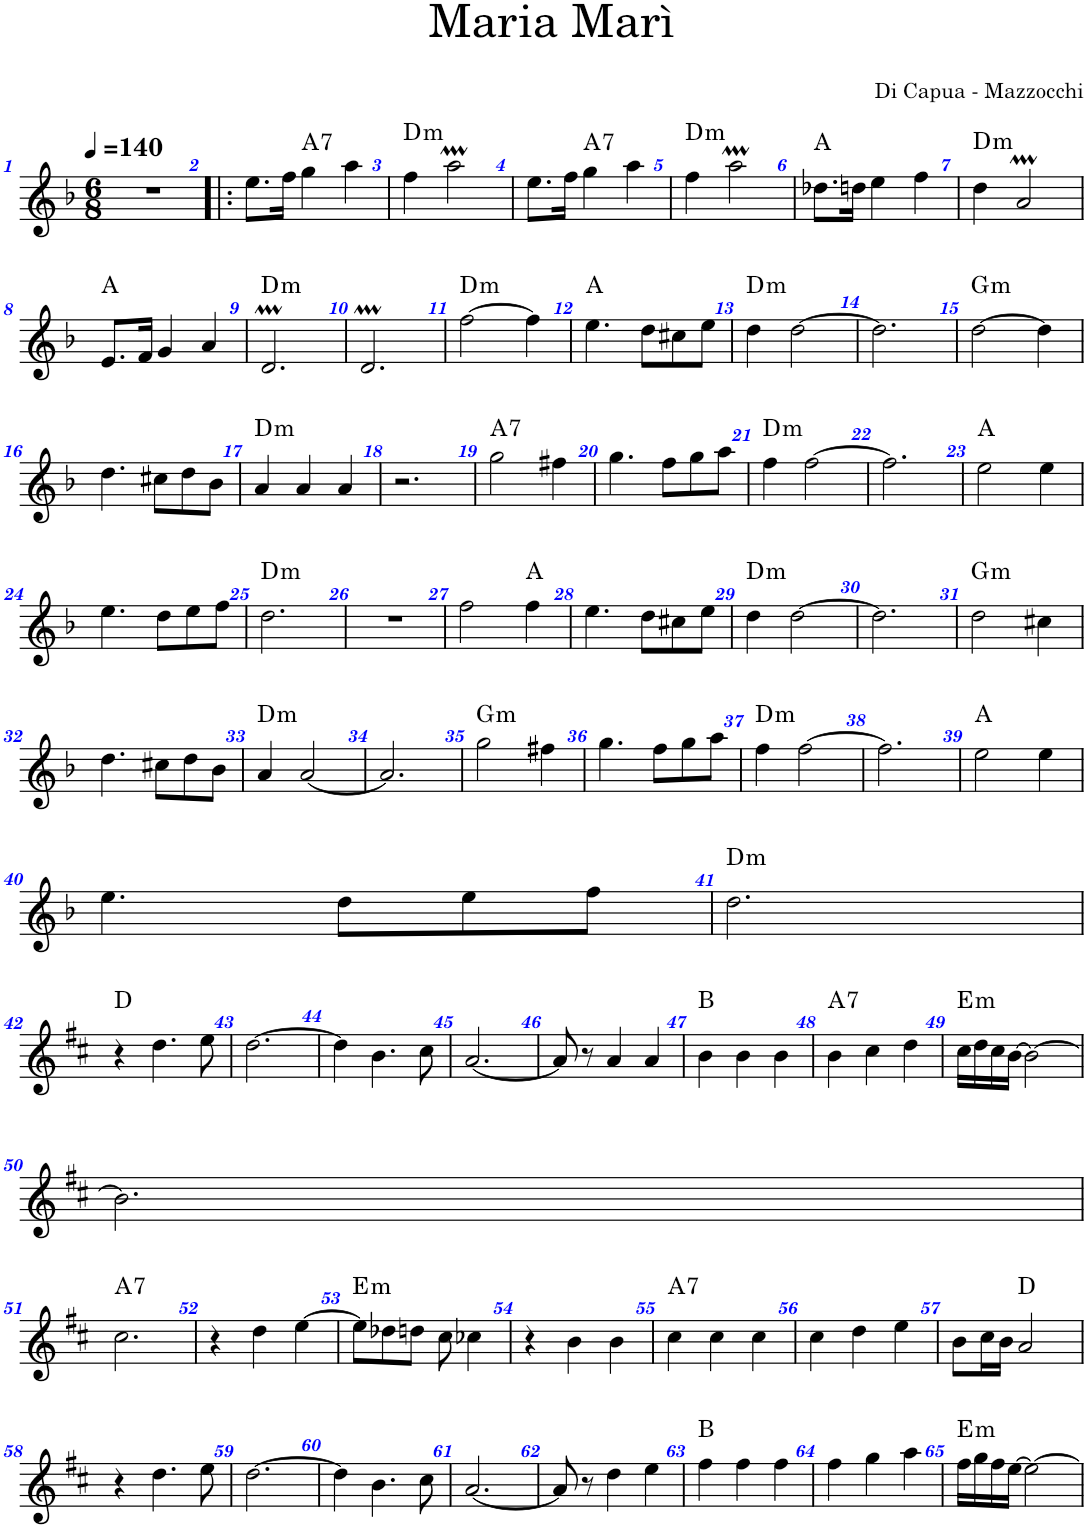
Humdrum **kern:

**kern	**kern	**kern	**kern	**kern	**kern	**kern	**harte
*part7	*part6	*part5	*part4	*part3	*part2	*part1	*part1
*staff7	*staff6	*staff5	*staff4	*staff3	*staff2	*staff1	*
*I"Violino	*I"Archi	*I"Archi	*I"Chitarra acustica	*I"Chitarra 7-corde	*I"Basso elettrico senza tasti (Fretless)	*I"Bandoneon	*
*I'Vln.	*I'Ar.	*I'Ar.	*	*	*	*	*
*stria5	*stria5	*stria5	*stria5	*stria5	*stria5	*	*
*clefG2	*clefG2	*clefF4	*clefGv2	*clefGv2	*clefF4	*clefG2	*
*	*	*	*	*	*Trd7c12	*	*
*k[b-]	*k[b-]	*k[b-]	*k[b-]	*k[b-]	*k[b-]	*k[b-]	*
*M6/8	*M6/8	*M6/8	*M6/8	*M6/8	*M6/8	*M6/8	*
*MM140	*MM140	*MM140	*MM140	*MM140	*MM140	*MM140	*
=1	=1	=1	=1	=1	=1	=1	=1
2.r	2.r	2.r	2.r	2.r	2.r	2.r	.
=2!|:	=2!|:	=2!|:	=2!|:	=2!|:	=2!|:	=2!|:	=2!|:
*	*	*	*Xbrackettup	*	*	*	*
*	*	*	*	*^	*	*	*
*	*	*	*	*	*^	*	*	*
4r	8.ee/L	2.r	24ee/LL	4r	4r	2AA/	2.r	8.ee\L	.
.	.	.	24ee/	.	.	.	.	.	.
.	.	.	24ee/	.	.	.	.	.	.
.	.	.	16ee'/	.	.	.	.	.	.
.	16ff/Jk	.	16ff/JJ	.	.	.	.	16ff\Jk	.
!	!	!	!	!	!	!	!	!	!LO:H:kt=7
4d-X/' 4e/'	4gg/	.	4gg/	2E/ 2A/	4r	.	.	4gg\	A:7
4r	4aa/	.	4aa/	.	4D-X/	4r	.	4aa\	.
=3	=3	=3	=3	=3	=3	=3	=3	=3	=3
!	!	!	!	!	!	!	!	!	!LO:H:kt=m
*	*	*	*	*v	*v	*v	*	*	*
4r	4ff/	2.r	4ff/	4DD/	2.r	4ff\	D:min
4d/' 4f/'	2aa/	.	24aa/LL	4AA/ 4D/ 4F/	.	2aam\	.
.	.	.	24aa/	.	.	.	.
.	.	.	24aa/JJ	.	.	.	.
.	.	.	24aa/LL	.	.	.	.
.	.	.	24aa/	.	.	.	.
.	.	.	24aa/	.	.	.	.
4r	.	.	24aa/	4AAA/	.	.	.
.	.	.	24aa/	.	.	.	.
.	.	.	24aa/	.	.	.	.
.	.	.	24aa/	.	.	.	.
.	.	.	24aa/	.	.	.	.
.	.	.	24aa/JJ	.	.	.	.
=4	=4	=4	=4	=4	=4	=4	=4
*	*	*	*	*^	*	*	*
*	*	*	*	*	*^	*	*	*
4r	8.ee/L	2.r	8.ee/L	4r	4r	2AA/	2.r	8.ee\L	.
.	16ff/Jk	.	16ff/Jk	.	.	.	.	16ff\Jk	.
!	!	!	!	!	!	!	!	!	!LO:H:kt=7
4d-X/' 4e/'	4gg/	.	4gg/	2E/ 2A/	4r	.	.	4gg\	A:7
4r	4aa/	.	4aa/	.	4D-X/	4r	.	4aa\	.
=5	=5	=5	=5	=5	=5	=5	=5	=5	=5
!	!	!	!	!	!	!	!	!	!LO:H:kt=m
*	*	*	*	*	*v	*v	*	*	*
4r	4ff/	2.r	4ff/	4r	2DD/	2.r	4ff\	D:min
4d/' 4f/'	2aa/	.	24aa/LL	4AA/ 4D/ 4F/	.	.	2aam\	.
.	.	.	24aa/	.	.	.	.	.
.	.	.	24aa/JJ	.	.	.	.	.
.	.	.	24aa/LL	.	.	.	.	.
.	.	.	24aa/	.	.	.	.	.
.	.	.	24aa/	.	.	.	.	.
4r	.	.	24aa/	4EE/	4r	.	.	.
.	.	.	24aa/	.	.	.	.	.
.	.	.	24aa/	.	.	.	.	.
.	.	.	24aa/	.	.	.	.	.
.	.	.	24aa/	.	.	.	.	.
.	.	.	24aa/JJ	.	.	.	.	.
=6	=6	=6	=6	=6	=6	=6	=6	=6
*	*	*	*	*	*^	*	*	*
4r	8.dd-X/L	2.r	8.dd-X'/L	4r	4r	2DD-X/	2.r	8.dd-X\L	A:maj
.	16ddn/Jk	.	16ddn/Jk	.	.	.	.	16ddn\Jk	.
4d-X/' 4e/'	4ee/	.	4ee/	2E/ 2G/	4D-X/	.	.	4ee\	.
4r	4ff/	.	4ff/	.	4D-/	4r	.	4ff\	.
=7	=7	=7	=7	=7	=7	=7	=7	=7	=7
!	!	!	!	!	!	!	!	!	!LO:H:kt=m
*	*	*	*	*	*v	*v	*	*	*
4r	4dd/	2.r	4dd/	4r	2DD/	2.r	4dd\	D:min
4d/' 4f/'	2a/	.	24a/LL	4AA/ 4D/ 4F/	.	.	2am/	.
.	.	.	24a/	.	.	.	.	.
.	.	.	24a/JJ	.	.	.	.	.
.	.	.	24a/LL	.	.	.	.	.
.	.	.	24a/	.	.	.	.	.
.	.	.	24a/	.	.	.	.	.
4r	.	.	24a/	4AAA/	4r	.	.	.
.	.	.	24a/	.	.	.	.	.
.	.	.	24a/	.	.	.	.	.
.	.	.	24a/	.	.	.	.	.
.	.	.	24a/	.	.	.	.	.
.	.	.	24a/JJ	.	.	.	.	.
!!LO:LB:g=z
=8	=8	=8	=8	=8	=8	=8	=8	=8
*	*	*	*	*	*^	*	*	*
4r	8.e/L	2.r	8.e/L	4r	4r	2AA/	2.r	8.e/L	A:maj
.	16f/Jk	.	16f/Jk	.	.	.	.	16f/Jk	.
4d-X/' 4e/'	4g/	.	4g/	2E/ 2A/	4r	.	.	4g/	.
4r	4a/	.	4a/	.	4D-X/	4r	.	4a/	.
=9	=9	=9	=9	=9	=9	=9	=9	=9	=9
!	!	!	!	!	!	!	!	!	!LO:H:kt=m
*	*	*	*	*	*v	*v	*	*	*
4r	[2.d/	8D/L	24d/LL	4r	2DD'/	2.r	2.dM/	D:min
.	.	.	24d/	.	.	.	.	.
.	.	.	24d/	.	.	.	.	.
.	.	8F/	24d/	.	.	.	.	.
.	.	.	24d/	.	.	.	.	.
.	.	.	24d/	.	.	.	.	.
*	*	*clefG2	*	*	*	*	*	*
4d/' 4f/'	.	8A/J	24d/	4AA/ 4D/ 4F/	.	.	.	.
.	.	.	24d/	.	.	.	.	.
.	.	.	24d/JJ	.	.	.	.	.
.	.	8d/L	24d/LL	.	.	.	.	.
.	.	.	24d/	.	.	.	.	.
.	.	.	24d/	.	.	.	.	.
4r	.	8f/	24d/	4AA/	4r	.	.	.
.	.	.	24d/	.	.	.	.	.
.	.	.	24d/	.	.	.	.	.
.	.	8a/J	24d/	.	.	.	.	.
.	.	.	24d/	.	.	.	.	.
.	.	.	24d/JJ	.	.	.	.	.
*	*	*	*	*v	*v	*	*	*
=10	=10	=10	=10	=10	=10	=10	=10
4r	2.d/]	8dd/L	24d/LL	4DD/	2.r	2.dM/	.
.	.	.	24d/	.	.	.	.
.	.	.	24d/	.	.	.	.
.	.	8d/	24d/	.	.	.	.
.	.	.	24d/	.	.	.	.
.	.	.	24d/	.	.	.	.
4d/' 4f/'	.	8A/J	24d/	4AA/ 4D/ 4F/	.	.	.
.	.	.	24d/	.	.	.	.
.	.	.	24d/JJ	.	.	.	.
*	*	*clefF4	*	*	*	*	*
.	.	8F/	24d/LL	.	.	.	.
.	.	.	24d/	.	.	.	.
.	.	.	24d/	.	.	.	.
4r	.	4D/	24d/	4AA/	.	.	.
.	.	.	24d/	.	.	.	.
.	.	.	24d/	.	.	.	.
.	.	.	24d/	.	.	.	.
.	.	.	24d/JJ	.	.	.	.
.	.	.	24r	.	.	.	.
=11	=11	=11	=11	=11	=11	=11	=11
*	*	*	*	*^	*	*	*
*	*	*	*	*	*^	*	*	*
*	*	*	*	*	*	*^	*	*	*
!	!	!	!	!	!	!	!	!	!	!LO:H:kt=m
2.r	2.r	2.r	2.r	4r	2F/	4r	2.DD/	2.r	[2ff\	D:min
.	.	.	.	4r	.	2D/	.	.	.	.
.	.	.	.	[4A/	4r	.	.	.	4ff\]	.
=12	=12	=12	=12	=12	=12	=12	=12	=12	=12	=12
2.r	2.r	2.r	2.r	4A/]	4G/	4r	2.AA/	2.r	4.ee\	A:maj
.	.	.	.	4r	4r	2E/	.	.	.	.
.	.	.	.	.	.	.	.	.	8dd\L	.
.	.	.	.	4r	4D-X/	.	.	.	8cc#X\	.
.	.	.	.	.	.	.	.	.	8ee\J	.
*	*	*	*	*	*	*v	*v	*	*	*
=13	=13	=13	=13	=13	=13	=13	=13	=13	=13
!	!	!	!	!	!	!	!	!	!LO:H:kt=m
2.r	2.r	2.r	2.r	4F/	4r	2.DD/	2.r	4dd\	D:min
.	.	.	.	4r	2D'/	.	.	[2dd\	.
.	.	.	.	4F/	.	.	.	.	.
=14	=14	=14	=14	=14	=14	=14	=14	=14	=14
2.r	2.r	2.r	2.r	2A'/	4r	2.AA/	2.r	2.dd\]	.
.	.	.	.	.	2D'/	.	.	.	.
.	.	.	.	4F/	.	.	.	.	.
=15	=15	=15	=15	=15	=15	=15	=15	=15	=15
!	!	!	!	!	!	!	!	!	!LO:H:kt=m
2.r	2.r	2.r	2.r	2G'/	4r	2.GG/	2.r	[2dd\	G:min
.	.	.	.	.	2BB-/	.	.	.	.
.	.	.	.	4D/	.	.	.	4dd\]	.
*	*	*	*	*	*v	*v	*	*	*
!!LO:LB:g=z
=16	=16	=16	=16	=16	=16	=16	=16	=16
2.r	2.r	2.r	2.r	2G'/	4BB-/	2.r	4.dd\	.
.	.	.	.	.	2BB-'/	.	.	.
.	.	.	.	.	.	.	8cc#X\L	.
.	.	.	.	4D/	.	.	8dd\	.
.	.	.	.	.	.	.	8b-\J	.
=17	=17	=17	=17	=17	=17	=17	=17	=17
!	!	!	!	!	!	!	!	!LO:H:kt=m
2.r	2.r	2.r	2.r	4F/	2.DD/	2.r	4a/	D:min
.	.	.	.	4D/	.	.	4a/	.
.	.	.	.	4F/	.	.	4a/	.
=18	=18	=18	=18	=18	=18	=18	=18	=18
2.r	2.r	2.r	2.r	4A/	2.AA/	2.r	2.r	.
.	.	.	.	4F/	.	.	.	.
.	.	.	.	4D/	.	.	.	.
=19	=19	=19	=19	=19	=19	=19	=19	=19
!	!	!	!	!	!	!	!	!LO:H:kt=7
2.r	2.r	2.r	2.r	4G/	2.GG/	2.r	2gg\	A:7
.	.	.	.	4BB-/	.	.	.	.
.	.	.	.	4D/	.	.	4ff#X\	.
=20	=20	=20	=20	=20	=20	=20	=20	=20
*	*	*	*	*	*^	*	*	*
2.r	2.r	2.r	2.r	2E/	4r	2.AA/	2.r	4.gg\	.
.	.	.	.	.	2D-X/	.	.	.	.
.	.	.	.	.	.	.	.	8ff\L	.
.	.	.	.	4G/	.	.	.	8gg\	.
.	.	.	.	.	.	.	.	8aa\J	.
=21	=21	=21	=21	=21	=21	=21	=21	=21	=21
!	!	!	!	!	!	!	!	!	!LO:H:kt=m
2.r	2.r	2.r	2.r	4r	4F/	2DD/	2.r	4ff\	D:min
.	.	.	.	2D/	4r	.	.	[2ff\	.
.	.	.	.	.	4EE/	4r	.	.	.
=22	=22	=22	=22	=22	=22	=22	=22	=22	=22
2.r	2.r	2.r	2.r	4r	4F/	2.FF/	2.r	2.ff\]	.
.	.	.	.	2A/	4r	.	.	.	.
.	.	.	.	.	4D/	.	.	.	.
=23	=23	=23	=23	=23	=23	=23	=23	=23	=23
2.r	2.r	2.r	2.r	4r	[2.AA/	4r	2.r	2ee\	A:maj
.	.	.	.	4r	.	2D-X/	.	.	.
.	.	.	.	4E/	.	.	.	4ee\	.
!!LO:LB:g=z
=24	=24	=24	=24	=24	=24	=24	=24	=24	=24
2.r	2.r	2.r	2.r	[4G/	2.AA/]	2.AAA/	2.r	4.ee\	.
.	.	.	.	4D-X/ 4G/]	.	.	.	.	.
.	.	.	.	.	.	.	.	8dd\L	.
.	.	.	.	4E/	.	.	.	8ee\	.
.	.	.	.	.	.	.	.	8ff\J	.
*	*	*	*	*	*v	*v	*	*	*
=25	=25	=25	=25	=25	=25	=25	=25	=25
!	!	!	!	!	!	!	!	!LO:H:kt=m
2.r	2.r	2.r	2.r	4r	2DD/ 2F/	2.r	2.dd\	D:min
.	.	.	.	4A/	.	.	.	.
.	.	.	.	8r	4D/	.	.	.
.	.	.	.	8AA/	.	.	.	.
*	*	*	*	*v	*v	*	*	*
=26	=26	=26	=26	=26	=26	=26	=26
2.r	2.r	8r	2.r	8DD/ 8D/ 8F/ 8A/L	2.r	2.r	.
*	*	*clefG2	*	*	*	*	*
.	.	8A/L	.	8AA/	.	.	.
.	.	8c-X/J	.	8C-X/J	.	.	.
.	.	8d-X/L	.	8D-X/L	.	.	.
.	.	8dn/	.	8Dn/	.	.	.
.	.	8e/J	.	8E'/J	.	.	.
=27	=27	=27	=27	=27	=27	=27	=27
*	*	*	*	*^	*	*	*
*	*	*	*	*	*^	*	*	*
*	*	*	*	*	*	*^	*	*	*
2.r	2.r	2.f/	2.r	4r	2F/	4r	2.DD/	2.r	2ff\	.
.	.	.	.	4r	.	2D/	.	.	.	.
.	.	.	.	[4A/	4r	.	.	.	4ff\	A:maj
=28	=28	=28	=28	=28	=28	=28	=28	=28	=28	=28
2.r	2.r	2.e/	2.r	4A/]	4G/	4r	2.AA/	2.r	4.ee\	.
.	.	.	.	4r	4r	2E/	.	.	.	.
.	.	.	.	.	.	.	.	.	8dd\L	.
.	.	.	.	4r	4D-X/	.	.	.	8cc#X\	.
.	.	.	.	.	.	.	.	.	8ee\J	.
*	*	*	*	*	*	*v	*v	*	*	*
=29	=29	=29	=29	=29	=29	=29	=29	=29	=29
!	!	!	!	!	!	!	!	!	!LO:H:kt=m
2.r	2.r	[2.d/	2.r	4F/	4r	2.DD/	2.r	4dd\	D:min
.	.	.	.	4r	2D'/	.	.	[2dd\	.
.	.	.	.	4F/	.	.	.	.	.
=30	=30	=30	=30	=30	=30	=30	=30	=30	=30
2.r	2.r	2.d/]	2.r	2A'/	4r	2.AA/	2.r	2.dd\]	.
.	.	.	.	.	2D'/	.	.	.	.
.	.	.	.	4F/	.	.	.	.	.
=31	=31	=31	=31	=31	=31	=31	=31	=31	=31
!	!	!	!	!	!	!	!	!	!LO:H:kt=m
2.r	2.r	2.g/	2.r	2G'/	4r	2.GG/	2.r	2dd\	G:min
.	.	.	.	.	2BB-/	.	.	.	.
.	.	.	.	4D/	.	.	.	4cc#X\	.
*	*	*	*	*	*v	*v	*	*	*
!!LO:LB:g=z
=32	=32	=32	=32	=32	=32	=32	=32	=32
2.r	2.r	2.b-/	2.r	2G'/	4BB-/	2.r	4.dd\	.
.	.	.	.	.	2BB-'/	.	.	.
.	.	.	.	.	.	.	8cc#X\L	.
.	.	.	.	4D/	.	.	8dd\	.
.	.	.	.	.	.	.	8b-\J	.
=33	=33	=33	=33	=33	=33	=33	=33	=33
!	!	!	!	!	!	!	!	!LO:H:kt=m
2.r	2.r	[2.d/	2.r	4F/	2.DD/	2.r	4a/	D:min
.	.	.	.	4D/	.	.	[2a/	.
.	.	.	.	4F/	.	.	.	.
=34	=34	=34	=34	=34	=34	=34	=34	=34
2.r	2.r	2.d/]	2.r	4A/	2.AA/	2.r	2.a/]	.
.	.	.	.	4F/	.	.	.	.
.	.	.	.	4D/	.	.	.	.
=35	=35	=35	=35	=35	=35	=35	=35	=35
!	!	!	!	!	!	!	!	!LO:H:kt=m
2.r	2.r	2.g/	2.r	4G/	2.GG/	2.r	2gg\	G:min
.	.	.	.	4BB-/	.	.	.	.
.	.	.	.	4D/	.	.	4ff#X\	.
=36	=36	=36	=36	=36	=36	=36	=36	=36
*	*	*	*	*	*^	*	*	*
2.r	2.r	2.a/	2.r	2E/	4r	2.AA/	2.r	4.gg\	.
.	.	.	.	.	2D-X/	.	.	.	.
.	.	.	.	.	.	.	.	8ff\L	.
.	.	.	.	4G/	.	.	.	8gg\	.
.	.	.	.	.	.	.	.	8aa\J	.
=37	=37	=37	=37	=37	=37	=37	=37	=37	=37
!	!	!	!	!	!	!	!	!	!LO:H:kt=m
2.r	2.r	[2.dd/	2.r	4r	4F/	2DD/	2.r	4ff\	D:min
.	.	.	.	2D/	4r	.	.	[2ff\	.
.	.	.	.	.	4EE/	4r	.	.	.
=38	=38	=38	=38	=38	=38	=38	=38	=38	=38
2.r	2.r	2.dd/]	2.r	4r	4F/	2.FF/	2.r	2.ff\]	.
.	.	.	.	2A/	4r	.	.	.	.
.	.	.	.	.	4D/	.	.	.	.
=39	=39	=39	=39	=39	=39	=39	=39	=39	=39
2.r	2.r	2.b-/	2.r	4r	[2.AA/	4r	2.r	2ee\	A:maj
.	.	.	.	4r	.	2D-X/	.	.	.
.	.	.	.	4E/	.	.	.	4ee\	.
!!LO:LB:g=z
=40	=40	=40	=40	=40	=40	=40	=40	=40	=40
2.r	2.r	2.a/	2.r	[4G/	2.AA/]	2.AAA/	2.r	4.ee\	.
.	.	.	.	4D-X/ 4G/]	.	.	.	.	.
.	.	.	.	.	.	.	.	8dd\L	.
.	.	.	.	4E/	.	.	.	8ee\	.
.	.	.	.	.	.	.	.	8ff\J	.
=41	=41	=41	=41	=41	=41	=41	=41	=41	=41
!	!	!	!	!	!	!	!	!	!LO:H:kt=m
2.r	2.r	2.gg-X/	2.r	4r	8r	4DD'/	2.r	2.dd\	D:min
.	.	.	.	.	4.AA'/	.	.	.	.
.	.	.	.	2G-X/' 2A/'	.	4D/	.	.	.
.	.	.	.	.	4r	4AA/	.	.	.
*	*	*	*	*v	*v	*v	*	*	*
!!LO:LB:g=z
=42	=42	=42	=42	=42	=42	=42	=42
*k[f#c#]	*k[f#c#]	*k[f#c#]	*k[f#c#]	*k[f#c#]	*k[f#c#]	*k[f#c#]	*
*	*	*	*	*^	*	*	*
2.r	4r	4g-X/	2.r	8DD/L	4r	2.r	4r	D:maj
.	.	.	.	8GG-X/J	.	.	.	.
.	4.ddd/	4gn/	.	8r	2AA/	.	4.dd\	.
.	.	.	.	8D/L	.	.	.	.
.	.	4a/	.	8G-X/	.	.	.	.
.	8eee/	.	.	8A/J	.	.	8ee\	.
=43	=43	=43	=43	=43	=43	=43	=43	=43
*	*	*	*	*	*^	*	*	*
4r	[2.ddd/	[2.d/ [2.g-X/	2.r	4r	4r	2.DD/	2DD/	[2.dd\	.
4g-X/' 4dd/'	.	.	.	4r	4G-X/ 4A/	.	.	.	.
8r	.	.	.	[4G-/ [4A/	4r	.	4r	.	.
8g-/' 8ee/'	.	.	.	.	.	.	.	.	.
=44	=44	=44	=44	=44	=44	=44	=44	=44	=44
4g-X/' 4dd/'	4ddd/]	2.d/_ 2.g-/_	2.r	8G-/] 8A/]	8r	2.AA/	2AA/	4dd\]	.
.	.	.	.	8r	8D/	.	.	.	.
4r	4.ccc-X/	.	.	4r	4G-X/ 4A/	.	.	4.b\	.
4r	.	.	.	[4G-/ [4A/	8r	.	4r	.	.
.	8ddd-X/	.	.	.	8GG-X/	.	.	8cc#\	.
=45	=45	=45	=45	=45	=45	=45	=45	=45	=45
4r	[2.aa/	2.d/_ 2.g-/_	2.r	4G-/] 4A/]	4r	2.DD/	2DD/	[2.a/	.
4g-X/' 4cc-X/'	.	.	.	4r	4G-X/ 4A/	.	.	.	.
8r	.	.	.	[4A/	[4G-/	.	4r	.	.
8g-/' 8dd-X/'	.	.	.	.	.	.	.	.	.
=46	=46	=46	=46	=46	=46	=46	=46	=46	=46
4g-X/' 4a/'	4aa/]	2.d/_ 2.g-/_	2.r	8A/]	4G-/]	2.AA/	2AA/	8a/]	.
.	.	.	.	8r	.	.	.	8r	.
4r	2aa/	.	.	4r	4D/ 4G-X/	.	.	4a/	.
4r	.	.	.	[4G-/ [4A/	4r	.	4r	4a/	.
=47	=47	=47	=47	=47	=47	=47	=47	=47	=47
2.r	[2.ccc-X/	2.d/_ 2.g-/_	2.r	4G-/] 4A/]	4r	2.DD/	2DD/	4b\	B:maj
.	.	.	.	4r	4D/ 4G-X/	.	.	4b\	.
.	.	.	.	4r	4G-/	.	4r	4b\	.
=48	=48	=48	=48	=48	=48	=48	=48	=48	=48
!	!	!	!	!	!	!	!	!	!LO:H:kt=7
2.r	4ccc-/]	2.d/] 2.g-/]	2.r	4r	4r	2.AA/	2AA/	4b\	A:7
.	4ddd-X/	.	.	4r	4G-X/ 4A/	.	.	4cc#\	.
.	4dddn/	.	.	4G-/ 4A/	8D/L	.	4r	4dd\	.
.	.	.	.	.	8AA/J	.	.	.	.
=49	=49	=49	=49	=49	=49	=49	=49	=49	=49
*	*	*	*	*	*	*^	*	*	*
!	!	!	!	!	!	!	!	!	!	!LO:H:kt=m
2.r	16ddd-X/LL	[2.e/ [2.g/	2.r	4r	4r	4r	2.EE/	2EE/	16cc#\LL	E:min
.	16dddn/J	.	.	.	.	.	.	.	16dd\	.
.	8ddd-X/J	.	.	.	.	.	.	.	16cc#\	.
.	.	.	.	.	.	.	.	.	[16b\JJ	.
.	[2ccc-X/	.	.	4E/ 4G/	4r	4r	.	.	2b\_	.
.	.	.	.	4r	8r	4E/	.	4r	.	.
.	.	.	.	.	[8G/	.	.	.	.	.
*	*	*	*	*	*	*v	*v	*	*	*
!!LO:LB:g=z
=50	=50	=50	=50	=50	=50	=50	=50	=50	=50
2.r	2.ccc-/]	2.e/_ 2.g/_	2.r	[4c-X'/	4G/]	2.C-X/	2C-X/	2.b\]	.
.	.	.	.	4E/' 4G/' 4c-/]'	4r	.	.	.	.
.	.	.	.	4G/	4r	.	4r	.	.
!!LO:LB:g=z
=51	=51	=51	=51	=51	=51	=51	=51	=51	=51
!	!	!	!	!	!	!	!	!	!LO:H:kt=7
2.r	[2.ddd-X/	2.e/_ 2.g/_	2.r	4r	4r	2.EE/	2EE/	2.cc#\	A:7
.	.	.	.	4E/ 4G/	4r	.	.	.	.
.	.	.	.	[4G/	4E/	.	4r	.	.
=52	=52	=52	=52	=52	=52	=52	=52	=52	=52
2.r	4ddd-/]	2.e/_ 2.g/_	2.r	4G/]	4r	2.C-X/	2C-X/	4r	.
.	4dddn/	.	.	4G/' 4c-X/'	4r	.	.	4dd\	.
.	4eee/	.	.	4r	[4G/ [4c-/	.	4r	[4ee\	.
=53	=53	=53	=53	=53	=53	=53	=53	=53	=53
!	!	!	!	!	!	!	!	!	!LO:H:kt=m
2.r	8ddd-X/L	2.e/_ 2.g/_	2.r	4r	8G/] 8c-/]	2.EE/	2EE/	8ee\L]	E:min
.	16dddn/L	.	.	.	4.E/	.	.	8dd-X\	.
.	16ddd-X/JJ	.	.	.	.	.	.	.	.
.	[2ccc-X/	.	.	4G/	.	.	.	8ddn\J	.
.	.	.	.	.	.	.	.	8cc#\	.
.	.	.	.	[4G/	4E/	.	4r	4cc-X\	.
=54	=54	=54	=54	=54	=54	=54	=54	=54	=54
2.r	2.ccc-/]	2.e/] 2.g/]	2.r	4G/]	4r	2.C-X/	2C-X/	4r	.
.	.	.	.	4G/ 4c-X/	4r	.	.	4b\	.
.	.	.	.	4c-/	[4G/	.	4r	4b\	.
=55	=55	=55	=55	=55	=55	=55	=55	=55	=55
*	*	*^	*	*	*	*	*	*	*
!	!	!	!	!	!	!	!	!	!	!LO:H:kt=7
2.r	[2.ddd-X/	[2.a/	[2.g/	2.r	4r	4G/]	2.EE/	2EE/	4cc#\	A:7
.	.	.	.	.	4E/ 4G/	4r	.	.	4cc#\	.
.	.	.	.	.	4E/ 4G/	4r	.	4r	4cc#\	.
=56	=56	=56	=56	=56	=56	=56	=56	=56	=56	=56
2.r	4ddd-/]	2.a/_	2.g/]	2.r	4r	4r	2.AA/	4AA/	4cc#\	.
.	4dddn/	.	.	.	4r	4G/ 4A/	.	4D-X/	4dd\	.
.	4eee/	.	.	.	4G/ 4A/ 4d-X/	8r	.	4AA/	4ee\	.
.	.	.	.	.	.	8AA/	.	.	.	.
*	*	*	*	*	*	*v	*v	*	*	*
=57	=57	=57	=57	=57	=57	=57	=57	=57	=57
2.r	8ccc-X/L	2.a/_	[2.g-X/	2.r	4r	2.DD/	2DD/	8b\L	.
.	16ddd-X/L	.	.	.	.	.	.	16cc#\L	.
.	16ccc-/JJ	.	.	.	.	.	.	16b\JJ	.
.	[2aa/	.	.	.	4D/ 4G-X/	.	.	2a/	D:maj
.	.	.	.	.	4D/ 4G-/	.	4r	.	.
!!LO:LB:g=z
=58	=58	=58	=58	=58	=58	=58	=58	=58	=58
*	*	*	*	*	*	*^	*	*	*
2.r	4aa/]	2.a/_	2.g-/_	2.r	4r	4r	2.AA/	2AA/	4r	.
.	4.ddd/	.	.	.	4G/	[4D-X/ [4E/	.	.	4.dd\	.
.	.	.	.	.	4r	4D-/] 4E/] 4A/	.	4r	.	.
.	8eee/	.	.	.	.	.	.	.	8ee\	.
*	*	*	*	*	*	*v	*v	*	*	*
=59	=59	=59	=59	=59	=59	=59	=59	=59	=59
4r	[2.ddd/	2.a/_	2.g-/_	2.r	8r	2.DD/	2DD/	[2.dd\	.
.	.	.	.	.	8D-X/L	.	.	.	.
4g-X/' 4dd/'	.	.	.	.	8Dn/J	.	.	.	.
.	.	.	.	.	8G-X/	.	.	.	.
8r	.	.	.	.	4D/ 4G-/ 4A/	.	4r	.	.
8g-/' 8ee/'	.	.	.	.	.	.	.	.	.
=60	=60	=60	=60	=60	=60	=60	=60	=60	=60
4g-X/' 4dd/'	4ddd/]	2.a/_	2.g-/_	2.r	4r	2.AA/	2AA/	4dd\]	.
4r	4.ccc-X/	.	.	.	4D/ 4G-X/	.	.	4.b\	.
4r	.	.	.	.	4G-/ 4A/	.	4r	.	.
.	8ddd-X/	.	.	.	.	.	.	8cc#\	.
=61	=61	=61	=61	=61	=61	=61	=61	=61	=61
*	*	*	*	*	*	*^	*	*	*
4r	[2.aa/	2.a/_	2.g-/_	2.r	4r	8r	2DD/	2DD/	[2.a/	.
.	.	.	.	.	.	4D/	.	.	.	.
4g-X/' 4cc-X/'	.	.	.	.	8G-X/	.	.	.	.	.
.	.	.	.	.	4G-/ 4A/	8D/	.	.	.	.
8r	.	.	.	.	.	[4AA/	4r	4r	.	.
8g-/' 8dd-X/'	.	.	.	.	8D'/	.	.	.	.	.
*	*	*	*	*	*	*v	*v	*	*	*
=62	=62	=62	=62	=62	=62	=62	=62	=62	=62
4g-X/' 4a/'	4aa/]	2.a/]	2.g-/]	2.r	4G-X/ 4A/	2.AA/]	2AA/	8a/]	.
.	.	.	.	.	.	.	.	8r	.
4r	4ddd/	.	.	.	4D/	.	.	4dd\	.
4r	4eee/	.	.	.	4D/ 4G-/ 4A/	.	4r	4ee\	.
*	*	*v	*v	*	*	*	*	*	*
=63	=63	=63	=63	=63	=63	=63	=63	=63
*	*	*	*	*	*^	*	*	*
2.r	[2.ggg-X/	[2.e-X/ [2.g-X/	2.r	4r	4r	2.EE-X/	2EE-X/	4ff#\	B:maj
.	.	.	.	4E-X/ 4G-X/ 4A/	4r	.	.	4ff#\	.
.	.	.	.	[4G-/	4E-/ 4A/	.	4r	4ff#\	.
=64	=64	=64	=64	=64	=64	=64	=64	=64	=64
2.r	4ggg-/]	2.e-/] 2.g-/]	2.r	4G-/]	4r	2.AA/	2AA/	4ff#\	.
.	4gggn/	.	.	4E-X/' 4G-X/' 4A/'	4r	.	.	4gg\	.
.	4aaa/	.	.	[8A/L	4E-/' 4G-/'	.	4r	4aa\	.
.	.	.	.	8GG/ 8A]/J	.	.	.	.	.
=65	=65	=65	=65	=65	=65	=65	=65	=65	=65
*	*	*^	*	*	*	*	*	*	*
!	!	!	!	!	!	!	!	!	!	!LO:H:kt=m
2.r	8ggg-X/L	[2.e/	[2.g/	2.r	4r	4r	2.EE/	2EE/	16ff#\LL	E:min
.	.	.	.	.	.	.	.	.	16gg\	.
.	16gggn/L	.	.	.	.	.	.	.	16ff#\	.
.	16ggg-X/JJ	.	.	.	.	.	.	.	[16ee\JJ	.
.	[2eee/	.	.	.	4E/ 4G/	4r	.	.	2ee\_	.
.	.	.	.	.	[4G/	4E/	.	4r	.	.
*	*	*v	*v	*	*v	*v	*v	*	*	*
=	=	=	=	=	=	=	=
*-	*-	*-	*-	*-	*-	*-	*-
